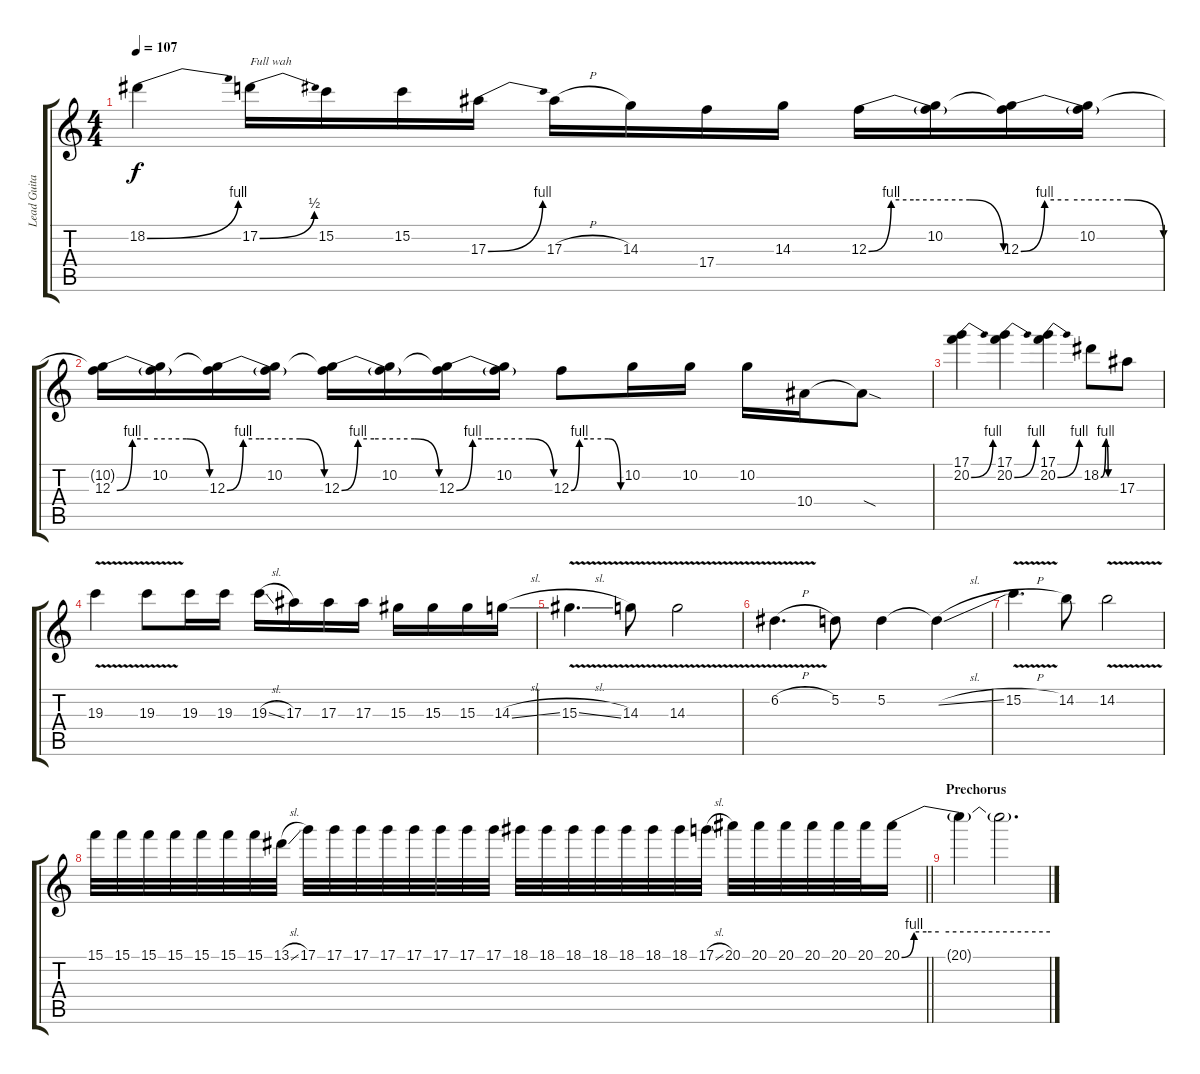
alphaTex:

\track ("Lead Guitar 3" "Lead Guita") {instrument distortionguitar}
\staff {score tabs}
\tuning (D4 A3 F3 C3 G2 C2) {hide}
\ts (4 4)
\tempo 107
\clef g2
\ks c
18.2{be (bend 0 0 60 4)}.4{dy f} 17.2{be (bend 0 0 60 2)}.16{txt "Full wah"} 15.2.16 15.2.16 17.3{be (bend 0 0 60 4)}.16 17.3{h}.16 14.3.16 17.4.16 14.3.16 12.3{be (custom 0 0 10 4 20 4 45 4 60 0)}.16 (10.2 12.3{t}).16 (10.2{t} 12.3{be (custom 0 0 10 4 20 4 45 4 60 0)}).16 (10.2 12.3{t}).16 |
(10.2{t} 12.3{be (custom 0 0 10 4 20 4 45 4 60 0)}).16 (10.2 12.3{t}).16 (10.2{t} 12.3{be (custom 0 0 10 4 20 4 45 4 60 0)}).16 (10.2 12.3{t}).16 (10.2{t} 12.3{be (custom 0 0 10 4 20 4 45 4 60 0)}).16 (10.2 12.3{t}).16 (10.2{t} 12.3{be (custom 0 0 10 4 20 4 45 4 60 0)}).16 (10.2 12.3{t}).16 12.3{be (custom 0 0 10 4 20 4 45 4 60 0)}.8 10.2.16 10.2.16 10.2.16 10.4.16 10.4{sod t}.8 |
(17.1 20.2{be (bend 0 0 60 4)}).4 (17.1 20.2{be (bend 0 0 60 4)}).4 (17.1 20.2{be (bend 0 0 60 4)}).4 18.2{be (custom 0 0 20 4 30 0 60 0)}.8 17.3.8 |
19.3{v}.4 19.3{v}.8 19.3.16 19.3.16 19.3{sl}.16 17.3.16 17.3.16 17.3.16 15.3.16 15.3.16 15.3.16 14.3{sl}.16 |
15.3{v sl}.4{d} 14.3{v}.8 14.3{v}.2 |
6.2{v h}.4{d} 5.2.8 5.2.4 5.2{sl t}.4 |
15.2{v h}.4{d} 14.2.8 14.2{v}.2 |
\barLineRight lightlight
15.1.32 15.1.32 15.1.32 15.1.32 15.1.32 15.1.32 15.1.32 13.1{sl}.32 17.1.32 17.1.32 17.1.32 17.1.32 17.1.32 17.1.32 17.1.32 17.1.32 18.1.32 18.1.32 18.1.32 18.1.32 18.1.32 18.1.32 18.1.32 17.1{sl}.32 20.1.32 20.1.32 20.1.32 20.1.32 20.1.32 20.1.32 20.1{be (custom 0 0 5 4 10 4 15 4 60 4)}.16 |
\section ("" "Prechorus")
20.1{t}.4 20.1{t}.2{d volume 0}
